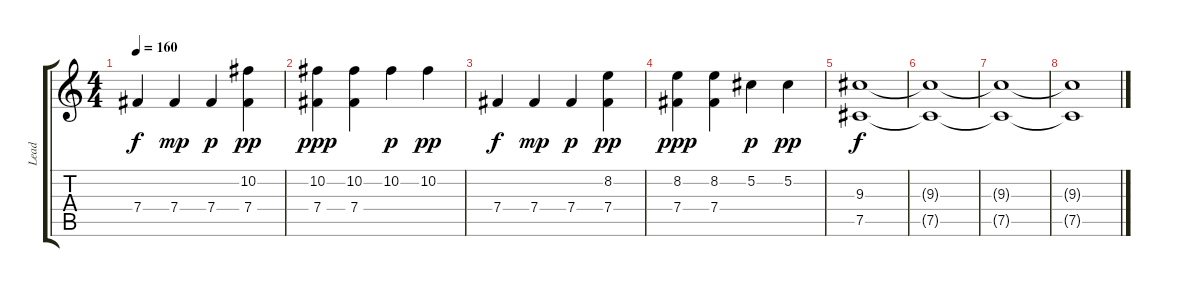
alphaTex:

\track ("Lead" "Lead") {instrument distortionguitar}
\staff {score tabs}
\tuning (Db4 Ab3 E3 B2 Gb2 B1) {hide}
\ts (4 4)
\tempo 160
\clef g2
\ks c
7.4.4{dy f} 7.4.4{dy mp} 7.4.4{dy p} (10.2 7.4).4{dy pp} |
(10.2 7.4).4{dy ppp} (10.2 7.4).4 10.2.4{dy p} 10.2.4{dy pp} |
7.4.4{dy f} 7.4.4{dy mp} 7.4.4{dy p} (8.2 7.4).4{dy pp} |
(8.2 7.4).4{dy ppp} (8.2 7.4).4 5.2.4{dy p} 5.2.4{dy pp} |
(9.3 7.5).1{dy f} |
(9.3{t} 7.5{t}).1 |
(9.3{t} 7.5{t}).1 |
(9.3{t} 7.5{t}).1
